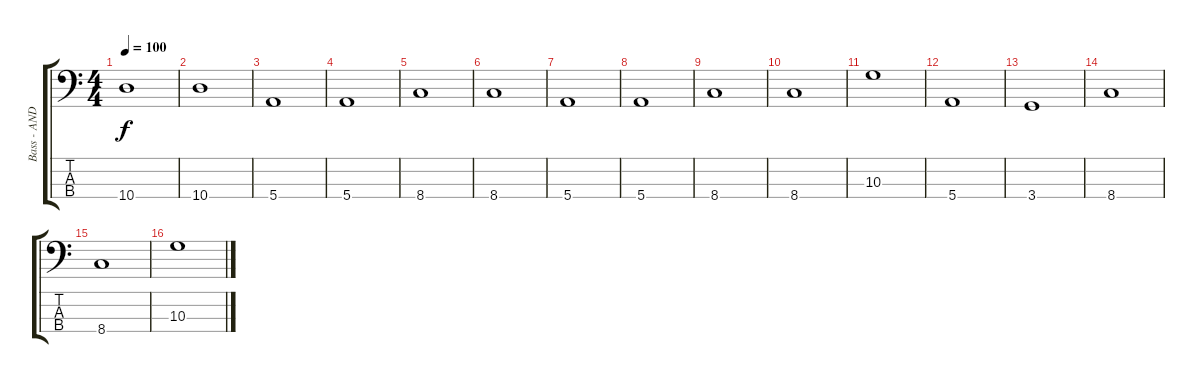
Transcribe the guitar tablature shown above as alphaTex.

\track ("Bass - ANDRÉ CACHO" "Bass - AND") {instrument electricbassfinger}
\staff {score tabs}
\tuning (G2 D2 A1 E1) {hide}
\ts (4 4)
\tempo 100
\clef f4
\ks c
10.4.1{dy f} |
10.4.1 |
5.4.1 |
5.4.1 |
8.4.1 |
8.4.1 |
5.4.1 |
5.4.1 |
8.4.1 |
8.4.1 |
10.3.1 |
5.4.1 |
3.4.1 |
8.4.1 |
8.4.1 |
10.3.1
